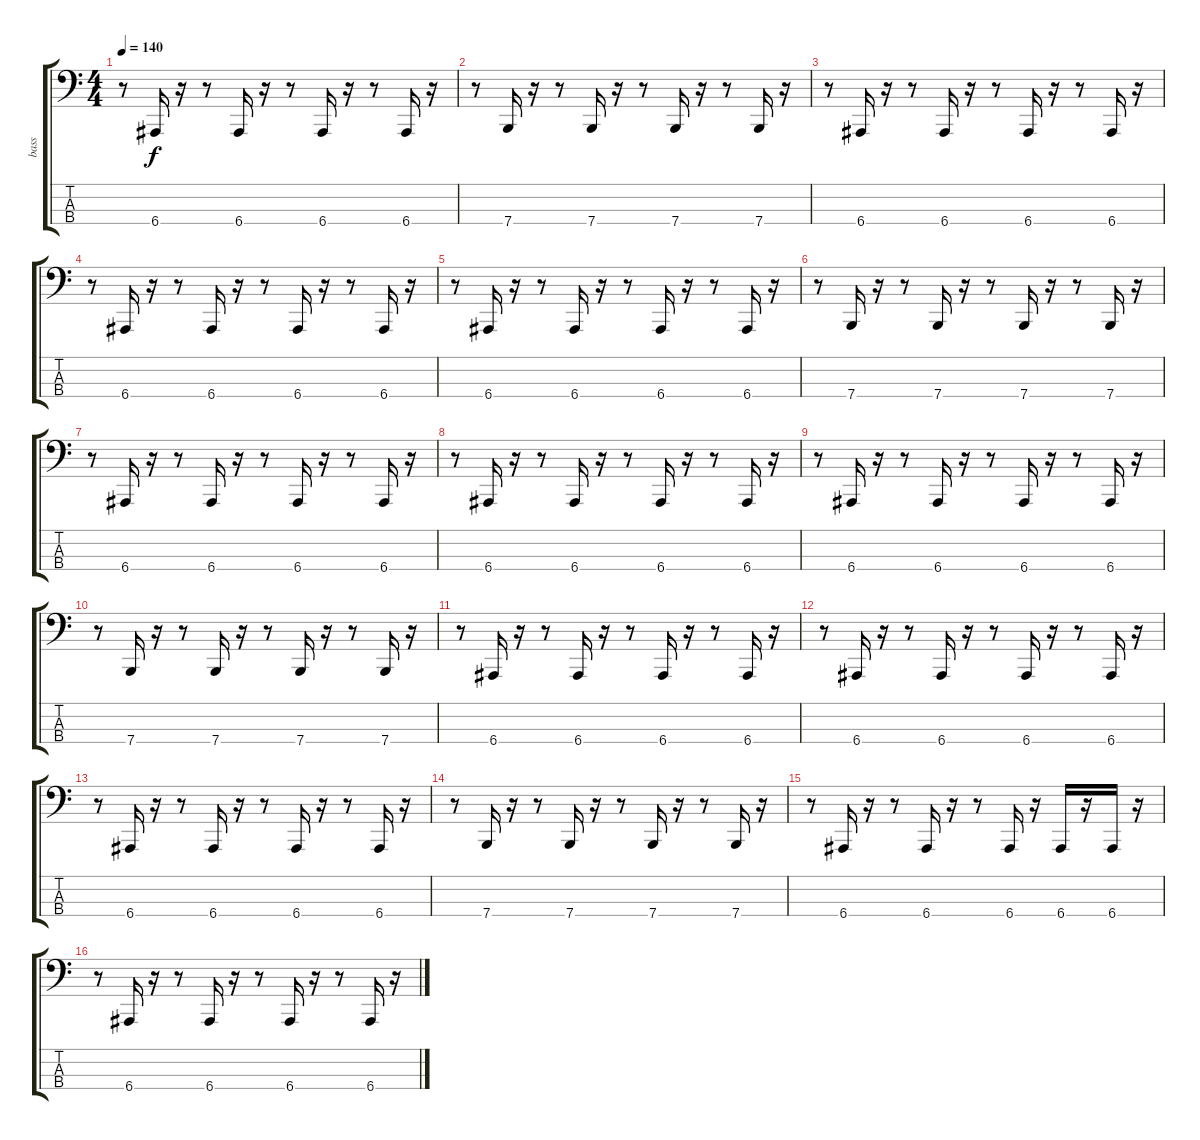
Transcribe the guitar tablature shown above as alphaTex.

\track ("bass" "bass") {instrument lead2sawtooth}
\staff {score tabs}
\tuning (G2 D2 A1 E1) {hide}
\ts (4 4)
\tempo 140
\clef f4
\ks c
r.8{dy f} 6.4.16 r.16 r.8 6.4.16 r.16 r.8 6.4.16 r.16 r.8 6.4.16 r.16 |
r.8 7.4.16 r.16 r.8 7.4.16 r.16 r.8 7.4.16 r.16 r.8 7.4.16 r.16 |
r.8 6.4.16 r.16 r.8 6.4.16 r.16 r.8 6.4.16 r.16 r.8 6.4.16 r.16 |
r.8 6.4.16 r.16 r.8 6.4.16 r.16 r.8 6.4.16 r.16 r.8 6.4.16 r.16 |
r.8 6.4.16 r.16 r.8 6.4.16 r.16 r.8 6.4.16 r.16 r.8 6.4.16 r.16 |
r.8 7.4.16 r.16 r.8 7.4.16 r.16 r.8 7.4.16 r.16 r.8 7.4.16 r.16 |
r.8 6.4.16 r.16 r.8 6.4.16 r.16 r.8 6.4.16 r.16 r.8 6.4.16 r.16 |
r.8 6.4.16 r.16 r.8 6.4.16 r.16 r.8 6.4.16 r.16 r.8 6.4.16 r.16 |
r.8 6.4.16 r.16 r.8 6.4.16 r.16 r.8 6.4.16 r.16 r.8 6.4.16 r.16 |
r.8 7.4.16 r.16 r.8 7.4.16 r.16 r.8 7.4.16 r.16 r.8 7.4.16 r.16 |
r.8 6.4.16 r.16 r.8 6.4.16 r.16 r.8 6.4.16 r.16 r.8 6.4.16 r.16 |
r.8 6.4.16 r.16 r.8 6.4.16 r.16 r.8 6.4.16 r.16 r.8 6.4.16 r.16 |
r.8 6.4.16 r.16 r.8 6.4.16 r.16 r.8 6.4.16 r.16 r.8 6.4.16 r.16 |
r.8 7.4.16 r.16 r.8 7.4.16 r.16 r.8 7.4.16 r.16 r.8 7.4.16 r.16 |
r.8 6.4.16 r.16 r.8 6.4.16 r.16 r.8 6.4.16 r.16 6.4.16 r.16 6.4.16 r.16 |
r.8 6.4.16 r.16 r.8 6.4.16 r.16 r.8 6.4.16 r.16 r.8 6.4.16 r.16
